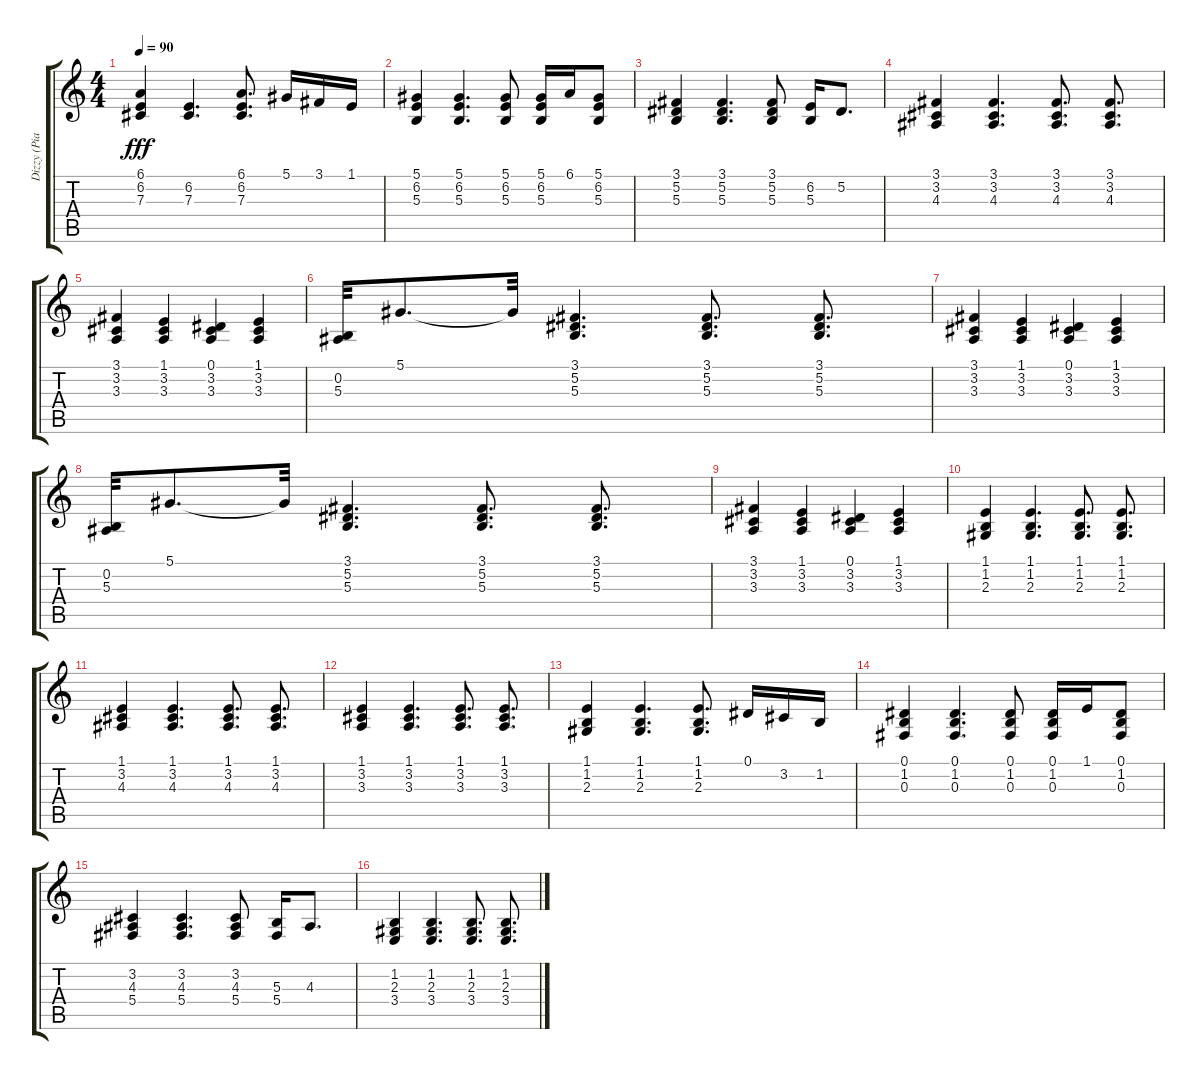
\track ("Dizzy (Piano 1)" "Dizzy (Pia") {instrument acousticgrandpiano}
\staff {score tabs}
\tuning (Eb4 Bb3 Gb3 Db3 Ab2 Eb2) {hide}
\ts (4 4)
\tempo 90
\clef g2
\ks c
(6.1 6.2 7.3).4{dy fff} (6.2 7.3).4{d} (6.1 6.2 7.3).8{d} 5.1.16 3.1.16 1.1.16 |
(5.1 6.2 5.3).4 (5.1 6.2 5.3).4{d} (5.1 6.2 5.3).8 (5.1 6.2 5.3).16 6.1.16 (5.1 6.2 5.3).8 |
(3.1 5.2 5.3).4 (3.1 5.2 5.3).4{d} (3.1 5.2 5.3).8 (6.2 5.3).16 5.2.8{d} |
(3.1 3.2 4.3).4 (3.1 3.2 4.3).4{d} (3.1 3.2 4.3).8{d} (3.1 3.2 4.3).8{d} |
(3.1 3.2 3.3).4 (1.1 3.2 3.3).4 (0.1 3.2 3.3).4 (1.1 3.2 3.3).4 |
(0.2 5.3).32 5.1.8{d} 5.1{t}.32 (3.1 5.2 5.3).4{d} (3.1 5.2 5.3).8{d} (3.1 5.2 5.3).8{d} |
(3.1 3.2 3.3).4 (1.1 3.2 3.3).4 (0.1 3.2 3.3).4 (1.1 3.2 3.3).4 |
(0.2 5.3).32 5.1.8{d} 5.1{t}.32 (3.1 5.2 5.3).4{d} (3.1 5.2 5.3).8{d} (3.1 5.2 5.3).8{d} |
(3.1 3.2 3.3).4 (1.1 3.2 3.3).4 (0.1 3.2 3.3).4 (1.1 3.2 3.3).4 |
(1.1 1.2 2.3).4 (1.1 1.2 2.3).4{d} (1.1 1.2 2.3).8{d} (1.1 1.2 2.3).8{d} |
(1.1 3.2 4.3).4 (1.1 3.2 4.3).4{d} (1.1 3.2 4.3).8{d} (1.1 3.2 4.3).8{d} |
(1.1 3.2 3.3).4 (1.1 3.2 3.3).4{d} (1.1 3.2 3.3).8{d} (1.1 3.2 3.3).8{d} |
(1.1 1.2 2.3).4 (1.1 1.2 2.3).4{d} (1.1 1.2 2.3).8{d} 0.1.16 3.2.16 1.2.16 |
(0.1 1.2 0.3).4 (0.1 1.2 0.3).4{d} (0.1 1.2 0.3).8 (0.1 1.2 0.3).16 1.1.16 (0.1 1.2 0.3).8 |
(3.2 4.3 5.4).4 (3.2 4.3 5.4).4{d} (3.2 4.3 5.4).8 (5.3 5.4).16 4.3.8{d} |
(1.2 2.3 3.4).4 (1.2 2.3 3.4).4{d} (1.2 2.3 3.4).8{d} (1.2 2.3 3.4).8{d}
